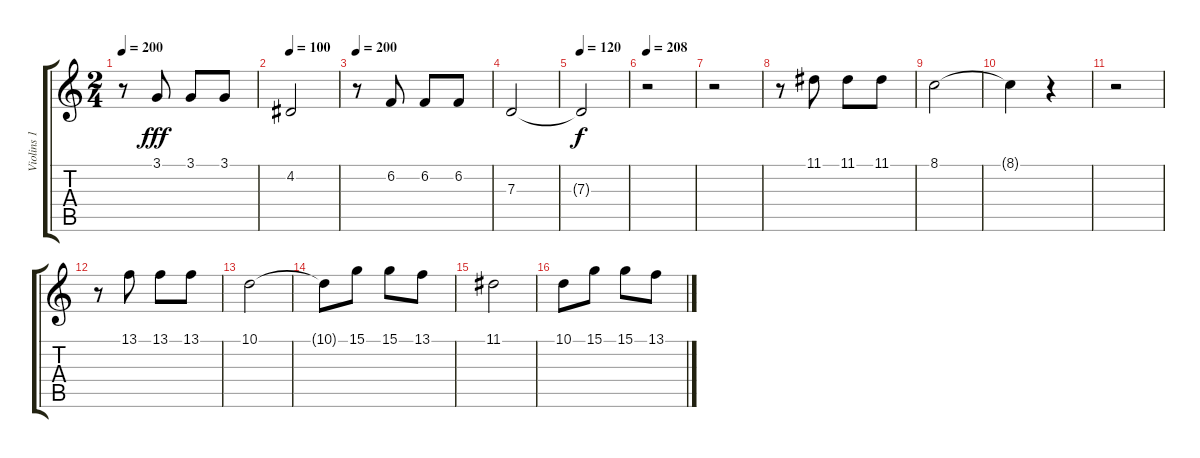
\track ("Violins 1" "Violins 1") {instrument stringensemble1}
\staff {score tabs}
\tuning (E4 B3 G3 D3 A2 E2) {hide}
\ts (2 4)
\tempo 200
\clef g2
\ks c
r.8{dy fff instrument stringensemble1} 3.1.8 3.1.8 3.1.8 |
\tempo 100
4.2.2 |
\tempo 200
r.8 6.2.8 6.2.8 6.2.8 |
7.3.2 |
\tempo 120
7.3{t}.2{dy f} |
\tempo 208
r.2 |
r.2 |
r.8 11.1.8 11.1.8 11.1.8 |
8.1.2 |
8.1{t}.4 r.4 |
r.2 |
r.8 13.1.8 13.1.8 13.1.8 |
10.1.2 |
10.1{t}.8 15.1.8 15.1.8 13.1.8 |
11.1.2 |
10.1.8 15.1.8 15.1.8 13.1.8
